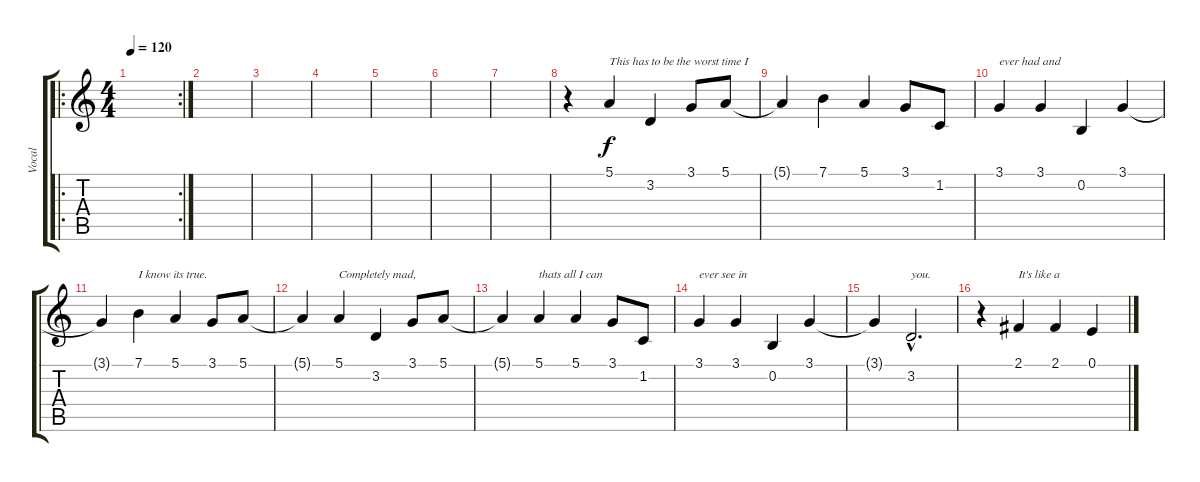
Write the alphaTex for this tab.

\track ("Vocal" "Vocal") {instrument tenorsax}
\staff {score tabs}
\tuning (E4 B3 G3 D3 A2 E2) {hide}
\ro
\rc 2
\ts (4 4)
\tempo 120
\clef g2
\ks c
|
|
|
|
|
|
|
r.4 5.1.4{txt "This has to be the worst time I"} 3.2.4 3.1.8 5.1.8 |
5.1{t}.4 7.1.4 5.1.4 3.1.8 1.2.8 |
3.1.4{txt "ever had and"} 3.1.4 0.2.4 3.1.4 |
3.1{t}.4 7.1.4{txt "I know its true."} 5.1.4 3.1.8 5.1.8 |
5.1{t}.4 5.1.4{txt "Completely mad,"} 3.2.4 3.1.8 5.1.8 |
5.1{t}.4 5.1.4{txt "thats all I can"} 5.1.4 3.1.8 1.2.8 |
3.1.4{txt "ever see in"} 3.1.4 0.2.4 3.1.4 |
3.1{t}.4 3.2{hac}.2{d txt "you."} |
r.4 2.1.4{txt "It's like a"} 2.1.4 0.1.4
